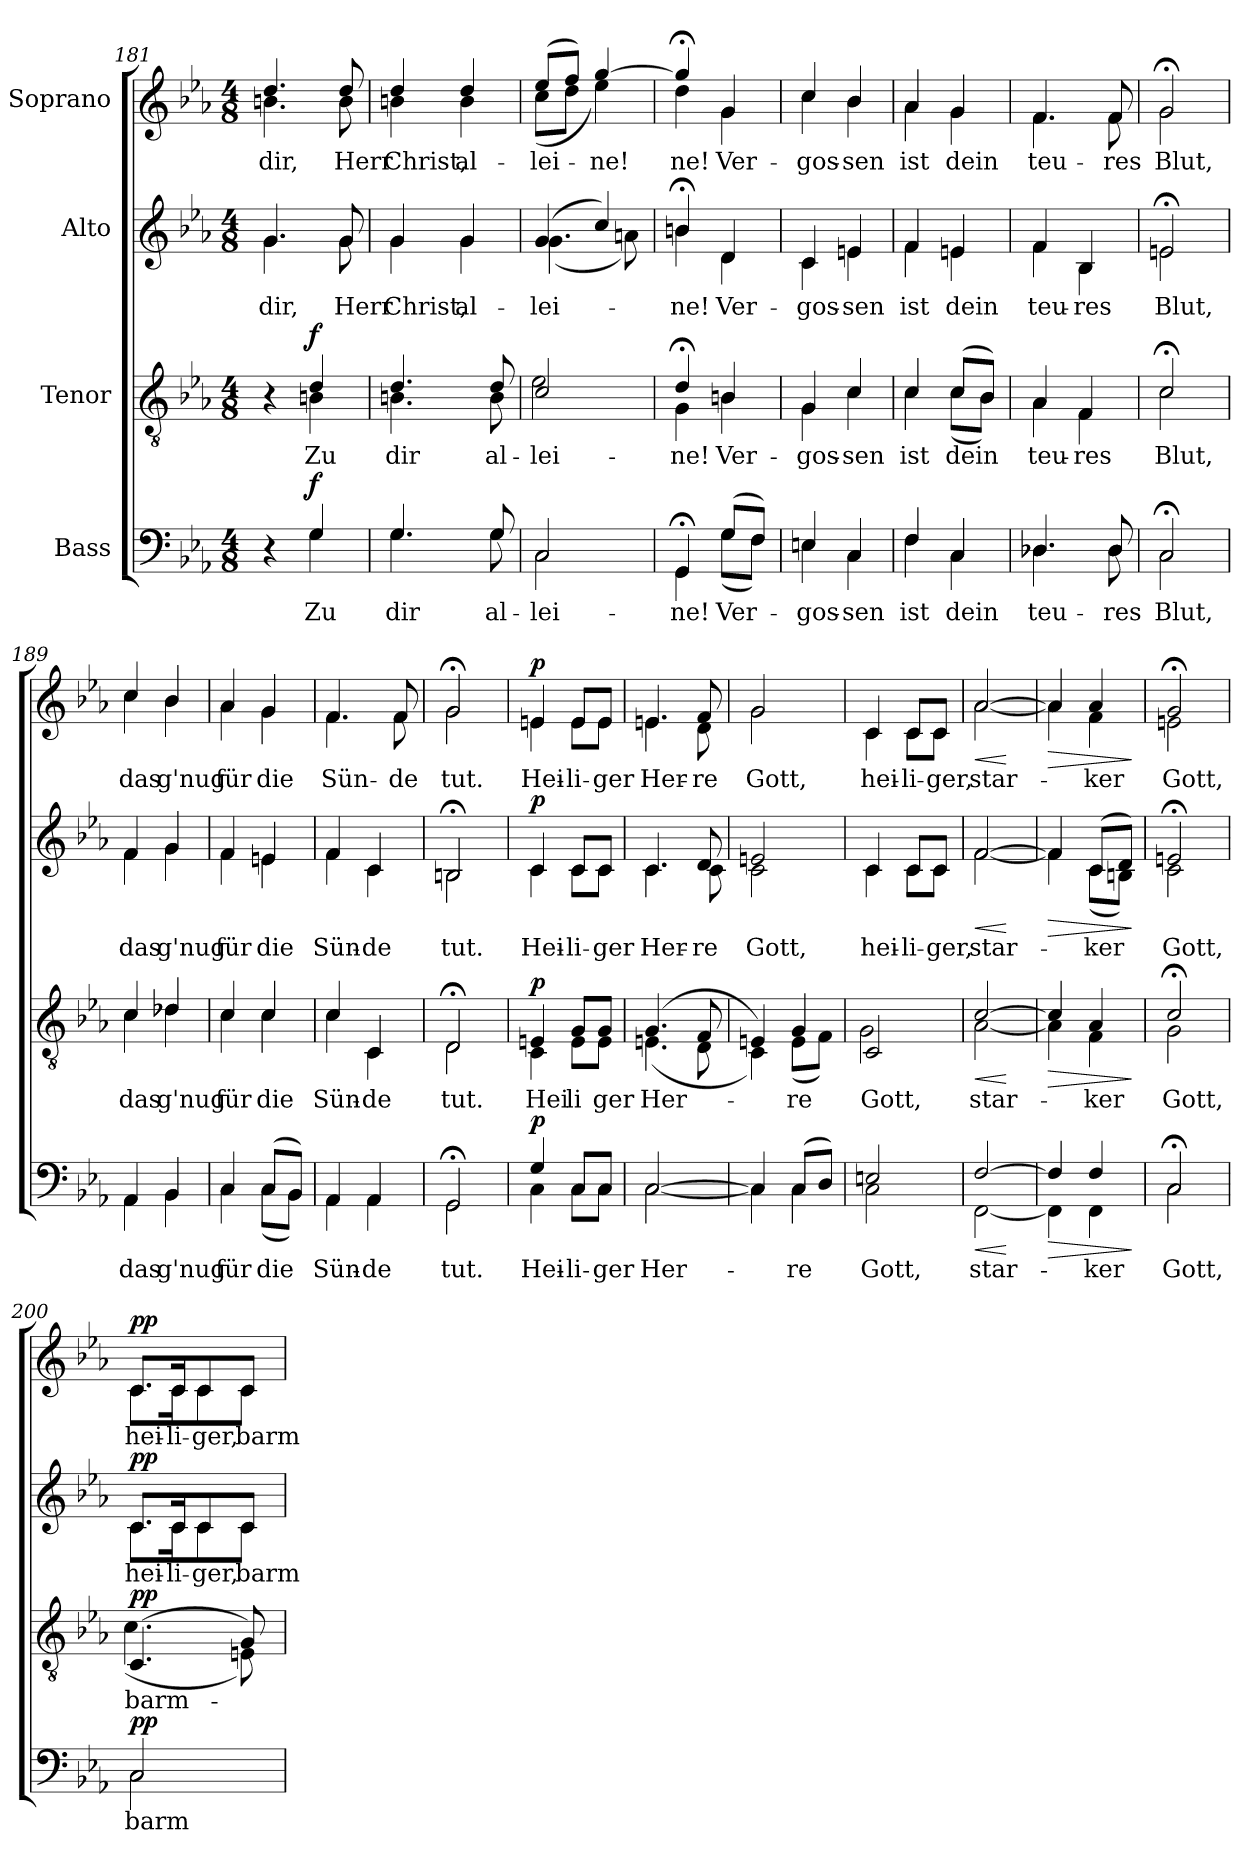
**kern	**text	**dynam	**kern	**text	**dynam	**kern	**text	**dynam	**kern	**text	**dynam
*part4	*part4	*part4	*part3	*part3	*part3	*part2	*part2	*part2	*part1	*part1	*part1
*staff4	*staff4	*staff4	*staff3	*staff3	*staff3	*staff2	*staff2	*staff2	*staff1	*staff1	*staff1
*I"Bass	*	*	*I"Tenor	*	*	*I"Alto	*	*	*I"Soprano	*	*
*clefF4	*	*	*clefGv2	*	*	*clefG2	*	*	*clefG2	*	*
*k[b-e-a-]	*	*	*k[b-e-a-]	*	*	*k[b-e-a-]	*	*	*k[b-e-a-]	*	*
*E-:	*	*	*E-:	*	*	*E-:	*	*	*E-:	*	*
*M4/8	*	*	*M4/8	*	*	*M4/8	*	*	*M4/8	*	*
=181	=181	=181	=181	=181	=181	=181	=181	=181	=181	=181	=181
*^	*	*	*^	*	*	*^	*	*	*	*	*
!	!	!	!	!	!	!	!	!	!	!LO:LY:b	!	!	!LO:LY:b	!
*	*	*	*	*	*	*	*	*	*	*	*	*^	*	*
4r	4ryy	.	.	4r	4ryy	.	.	4.g/	4.g\	dir,	.	4.dd/	4.bn\	dir,	.
!	!	!LO:LY:b	!LO:DY:a	!	!	!LO:LY:b	!LO:DY:a	!	!	!	!	!	!	!	!
4G/	4G\	Zu	f	4d/	4Bn\	Zu	f	.	.	.	.	.	.	.	.
!	!	!	!	!	!	!	!	!	!	!LO:LY:b	!	!	!	!LO:LY:b	!
.	.	.	.	.	.	.	.	8g/	8g\	Herr	.	8dd/	8b\	Herr	.
=182	=182	=182	=182	=182	=182	=182	=182	=182	=182	=182	=182	=182	=182	=182	=182
!	!	!LO:LY:b	!	!	!	!LO:LY:b	!	!	!	!LO:LY:b	!	!	!	!LO:LY:b	!
4.G/	4.G\	dir	.	4.d/	4.Bn\	dir	.	4g/	4g\	Christ,	.	4dd/	4bn\	Christ,	.
!	!	!	!	!	!	!	!	!	!	!LO:LY:b	!	!	!	!LO:LY:a	!
!	!	!	!	!	!	!	!	!	!	!	!	!	!	!LO:LY:b	!
.	.	.	.	.	.	.	.	4g/	4g\	al-	.	4dd/	4b\	al-	.
!	!	!LO:LY:b	!	!	!	!LO:LY:b	!	!	!	!	!	!	!	!	!
8G/	8G\	al-	.	8d/	8B\	al-	.	.	.	.	.	.	.	.	.
=183	=183	=183	=183	=183	=183	=183	=183	=183	=183	=183	=183	=183	=183	=183	=183
!	!	!LO:LY:b	!	!	!	!LO:LY:b	!	!	!	!LO:LY:b	!	!	!	!LO:LY:a	!
!	!	!	!	!	!	!	!	!	!	!	!	!	!	!LO:LY:b	!
2C/	2C\	-lei-	.	2c/	2e-\	-lei-	.	(>4g/	(<4.g\	-lei-	.	(>8ee-/L	(<8cc\L	-lei-	.
.	.	.	.	.	.	.	.	.	.	.	.	8ff/J)	8dd\J	.	.
!	!	!	!	!	!	!	!	!	!	!	!	!	!	!LO:LY:a	!
.	.	.	.	.	.	.	.	4cc/)	.	.	.	[4gg/	4ee-\)	-ne!	.
.	.	.	.	.	.	.	.	.	8an\)	.	.	.	.	.	.
=184	=184	=184	=184	=184	=184	=184	=184	=184	=184	=184	=184	=184	=184	=184	=184
!	!	!LO:LY:b	!	!	!	!LO:LY:b	!	!	!	!LO:LY:b	!	!	!	!LO:LY:b	!
4GG;</	4GG\	-ne!	.	4d;</	4G\	-ne!	.	4bn;</	4b\	-ne!	.	4gg;</]	4dd\	-ne!	.
!	!	!LO:LY:b	!	!	!	!LO:LY:b	!	!	!	!LO:LY:b	!	!	!	!LO:LY:b	!
(>8G/L	(<8G\L	Ver-	.	4Bn/	4B\	Ver-	.	4d/	4d\	Ver-	.	4g/	4g\	Ver-	.
8F/J)	8F\J)	.	.	.	.	.	.	.	.	.	.	.	.	.	.
=185	=185	=185	=185	=185	=185	=185	=185	=185	=185	=185	=185	=185	=185	=185	=185
!	!	!LO:LY:b	!	!	!	!LO:LY:b	!	!	!	!LO:LY:b	!	!	!	!LO:LY:b	!
4En/	4E\	-gos-	.	4G/	4G\	-gos-	.	4c/	4c\	-gos-	.	4cc/	4cc\	-gos-	.
!	!	!LO:LY:b	!	!	!	!LO:LY:b	!	!	!	!LO:LY:b	!	!	!	!LO:LY:b	!
4C/	4C\	-sen	.	4c/	4c\	-sen	.	4en/	4e\	-sen	.	4b-/	4b-\	-sen	.
=186	=186	=186	=186	=186	=186	=186	=186	=186	=186	=186	=186	=186	=186	=186	=186
!	!	!LO:LY:b	!	!	!	!LO:LY:b	!	!	!	!LO:LY:b	!	!	!	!LO:LY:b	!
4F/	4F\	ist	.	4c/	4c\	ist	.	4f/	4f\	ist	.	4a-/	4a-\	ist	.
!	!	!LO:LY:b	!	!	!	!LO:LY:b	!	!	!	!LO:LY:b	!	!	!	!LO:LY:b	!
4C/	4C\	dein	.	(>8c/L	(<8c\L	dein	.	4en/	4e\	dein	.	4g/	4g\	dein	.
.	.	.	.	8B-/J)	8B-\J)	.	.	.	.	.	.	.	.	.	.
=187	=187	=187	=187	=187	=187	=187	=187	=187	=187	=187	=187	=187	=187	=187	=187
!	!	!LO:LY:b	!	!	!	!LO:LY:b	!	!	!	!LO:LY:b	!	!	!	!LO:LY:b	!
4.D-X/	4.D-\	teu-	.	4A-/	4A-\	teu-	.	4f/	4f\	teu-	.	4.f/	4.f\	teu-	.
!	!	!	!	!	!	!LO:LY:b	!	!	!	!LO:LY:b	!	!	!	!	!
.	.	.	.	4F/	4F\	-res	.	4B-/	4B-\	-res	.	.	.	.	.
!	!	!LO:LY:b	!	!	!	!	!	!	!	!	!	!	!	!LO:LY:b	!
8D-/	8D-\	-res	.	.	.	.	.	.	.	.	.	8f/	8f\	-res	.
=188	=188	=188	=188	=188	=188	=188	=188	=188	=188	=188	=188	=188	=188	=188	=188
!	!	!LO:LY:b	!	!	!	!LO:LY:b	!	!	!	!LO:LY:b	!	!	!	!LO:LY:b	!
2C;</	2C\	Blut,	.	2c;</	2c\	Blut,	.	2en;</	2e\	Blut,	.	2g;</	2g\	Blut,	.
!!LO:PB:g=z	!!
=189	=189	=189	=189	=189	=189	=189	=189	=189	=189	=189	=189	=189	=189	=189	=189
!	!	!LO:LY:b	!	!	!	!LO:LY:b	!	!	!	!LO:LY:b	!	!	!	!LO:LY:b	!
4AA-/	4AA-\	das	.	4c/	4c\	das	.	4f/	4f\	das	.	4cc/	4cc\	das	.
!	!	!LO:LY:b	!	!	!	!LO:LY:b	!	!	!	!LO:LY:b	!	!	!	!LO:LY:b	!
4BB-/	4BB-\	g'nug	.	4d-X/	4d-\	g'nug	.	4g/	4g\	g'nug	.	4b-/	4b-\	g'nug	.
=190	=190	=190	=190	=190	=190	=190	=190	=190	=190	=190	=190	=190	=190	=190	=190
!	!	!LO:LY:b	!	!	!	!LO:LY:b	!	!	!	!LO:LY:b	!	!	!	!LO:LY:b	!
4C/	4C\	für	.	4c/	4c\	für	.	4f/	4f\	für	.	4a-/	4a-\	für	.
!	!	!LO:LY:b	!	!	!	!LO:LY:b	!	!	!	!LO:LY:b	!	!	!	!LO:LY:b	!
(>8C/L	(<8C\L	die	.	4c/	4c\	die	.	4en/	4e\	die	.	4g/	4g\	die	.
8BB-/J)	8BB-\J)	.	.	.	.	.	.	.	.	.	.	.	.	.	.
=191	=191	=191	=191	=191	=191	=191	=191	=191	=191	=191	=191	=191	=191	=191	=191
!	!	!LO:LY:b	!	!	!	!LO:LY:b	!	!	!	!LO:LY:b	!	!	!	!LO:LY:b	!
4AA-/	4AA-\	Sün-	.	4c/	4c\	Sün-	.	4f/	4f\	Sün-	.	4.f/	4.f\	Sün-	.
!	!	!LO:LY:b	!	!	!	!LO:LY:b	!	!	!	!LO:LY:b	!	!	!	!	!
4AA-/	4AA-\	-de	.	4C/	4C\	-de	.	4c/	4c\	-de	.	.	.	.	.
!	!	!	!	!	!	!	!	!	!	!	!	!	!	!LO:LY:b	!
.	.	.	.	.	.	.	.	.	.	.	.	8f/	8f\	-de	.
=192	=192	=192	=192	=192	=192	=192	=192	=192	=192	=192	=192	=192	=192	=192	=192
!	!	!LO:LY:b	!	!	!	!LO:LY:b	!	!	!	!LO:LY:b	!	!	!	!LO:LY:b	!
2GG;</	2GG\	tut.	.	2D;</	2D\	tut.	.	2Bn;</	2B\	tut.	.	2g;</	2g\	tut.	.
=193	=193	=193	=193	=193	=193	=193	=193	=193	=193	=193	=193	=193	=193	=193	=193
!	!	!LO:LY:b	!LO:DY:a	!	!	!LO:LY:b	!LO:DY:a	!	!	!LO:LY:b	!LO:DY:a	!	!	!LO:LY:b	!LO:DY:a
4G/	4C\	Hei-	p	4En/	4C\	Hei	p	4c/	4c\	Hei-	p	4en/	4e\	Hei-	p
!	!	!LO:LY:b	!	!	!	!LO:LY:b	!	!	!	!LO:LY:b	!	!	!	!LO:LY:b	!
8C/L	8C\L	-li-	.	8G/L	8E\L	li	.	8c/L	8c\L	-li-	.	8e/L	8e\L	-li-	.
!	!	!LO:LY:b	!	!	!	!LO:LY:b	!	!	!	!LO:LY:b	!	!	!	!LO:LY:b	!
8C/J	8C\J	-ger	.	8G/J	8E\J	ger	.	8c/J	8c\J	-ger	.	8e/J	8e\J	-ger	.
=194	=194	=194	=194	=194	=194	=194	=194	=194	=194	=194	=194	=194	=194	=194	=194
!	!	!LO:LY:b	!	!	!	!LO:LY:b	!	!	!	!LO:LY:b	!	!	!	!LO:LY:b	!
[2C/	[2C\	Her-	.	(>4.G/	(<4.En\	Her-	.	4.c/	4.c\	Her-	.	4.en/	4.e\	Her-	.
!	!	!	!	!	!	!	!	!	!	!LO:LY:b	!	!	!	!LO:LY:b	!
.	.	.	.	8F/	8D\	.	.	8d/	8c\	-re	.	8f/	8d\	-re	.
=195	=195	=195	=195	=195	=195	=195	=195	=195	=195	=195	=195	=195	=195	=195	=195
!	!	!	!	!	!	!	!	!	!	!LO:LY:b	!	!	!	!LO:LY:b	!
4C/]	4C\]	.	.	4En/)	4C\)	.	.	2en/	2c\	Gott,	.	2g/	2g\	Gott,	.
!	!	!LO:LY:b	!	!	!	!LO:LY:b	!	!	!	!	!	!	!	!	!
(>8C/L	4C\	-re	.	4G/	(<8E\L	-re	.	.	.	.	.	.	.	.	.
8D/J)	.	.	.	.	8F\J)	.	.	.	.	.	.	.	.	.	.
=196	=196	=196	=196	=196	=196	=196	=196	=196	=196	=196	=196	=196	=196	=196	=196
!	!	!LO:LY:b	!	!	!	!LO:LY:b	!	!	!	!LO:LY:b	!	!	!	!LO:LY:b	!
2En/	2C\	Gott,	.	2C/	2G\	Gott,	.	4c/	4c\	hei-	.	4c/	4c\	hei-	.
!	!	!	!	!	!	!	!	!	!	!LO:LY:b	!	!	!	!LO:LY:b	!
.	.	.	.	.	.	.	.	8c/L	8c\L	-li-	.	8c/L	8c\L	-li-	.
!	!	!	!	!	!	!	!	!	!	!LO:LY:b	!	!	!	!LO:LY:b	!
.	.	.	.	.	.	.	.	8c/J	8c\J	-ger,	.	8c/J	8c\J	-ger,	.
=197	=197	=197	=197	=197	=197	=197	=197	=197	=197	=197	=197	=197	=197	=197	=197
!	!	!LO:LY:b	!LO:HP:b	!	!	!LO:LY:b	!LO:HP:b	!	!	!LO:LY:b	!LO:HP:b	!	!	!LO:LY:b	!LO:HP:b
[2F/	[2FF\	star-	<	[2c/	[2A-\	star-	<	[2f/	[2f\	star-	<	[2a-/	[2a-\	star-	<
*v	*v	*	*	*	*	*	*	*v	*v	*	*	*v	*v	*	*
*	*	*	*v	*v	*	*	*	*	*	*	*	*
.	.	[	.	.	[	.	.	[	.	.	[
=198	=198	=198	=198	=198	=198	=198	=198	=198	=198	=198	=198
!	!	!LO:HP:b	!	!	!LO:HP:b	!	!	!LO:HP:b	!	!	!LO:HP:b
*^	*	*	*^	*	*	*^	*	*	*^	*	*
4F/]	4FF\]	.	>	4c/]	4A-\]	.	>	4f/]	4f\]	.	>	4a-/]	4a-\]	.	>
!	!	!LO:LY:b	!	!	!	!LO:LY:b	!	!	!	!LO:LY:b	!	!	!	!LO:LY:b	!
4F/	4FF\	-ker	.	4A-/	4F\	-ker	.	(>8c/L	(<8c\L	-ker	.	4a-/	4f\	-ker	.
.	.	.	.	.	.	.	.	8d/J)	8Bn\J)	.	.	.	.	.	.
*v	*v	*	*	*	*	*	*	*v	*v	*	*	*v	*v	*	*
*	*	*	*v	*v	*	*	*	*	*	*	*	*
.	.	]	.	.	]	.	.	]	.	.	]
=199	=199	=199	=199	=199	=199	=199	=199	=199	=199	=199	=199
*^	*	*	*	*	*	*	*	*	*	*	*
!	!	!LO:LY:b	!	!	!LO:LY:b	!	!	!LO:LY:b	!	!	!LO:LY:b	!
*	*	*	*	*^	*	*	*^	*	*	*^	*	*
2C;</	2C\	Gott,	.	2c;</	2G\	Gott,	.	2en;</	2c\	Gott,	.	2g;</	2en\	Gott,	.
!!LO:LB:g=z	!!
=200	=200	=200	=200	=200	=200	=200	=200	=200	=200	=200	=200	=200	=200	=200	=200
!	!	!LO:LY:b	!LO:DY:a	!	!	!LO:LY:b	!LO:DY:a	!	!	!LO:LY:b	!LO:DY:a	!	!	!LO:LY:b	!LO:DY:a
2C/	2C\	barm-	pp	(>4.C/	(<4.c\	barm-	pp	8.c/L	8.c\L	hei-	pp	8.c/L	8.c\L	hei-	pp
!	!	!	!	!	!	!	!	!	!	!LO:LY:b	!	!	!	!LO:LY:b	!
.	.	.	.	.	.	.	.	16c/K	16c\K	-li-	.	16c/K	16c\K	-li-	.
!	!	!	!	!	!	!	!	!	!	!LO:LY:b	!	!	!	!LO:LY:b	!
.	.	.	.	.	.	.	.	8c/	8c\	-ger,	.	8c/	8c\	-ger,	.
!	!	!	!	!	!	!	!	!	!	!LO:LY:b	!	!	!	!LO:LY:b	!
.	.	.	.	8G/)	8En\)	.	.	8c/J	8c\J	barm-	.	8c/J	8c\J	barm-	.
*v	*v	*	*	*	*	*	*	*v	*v	*	*	*v	*v	*	*
*	*	*	*v	*v	*	*	*	*	*	*	*	*
=	=	=	=	=	=	=	=	=	=	=	=
*-	*-	*-	*-	*-	*-	*-	*-	*-	*-	*-	*-
